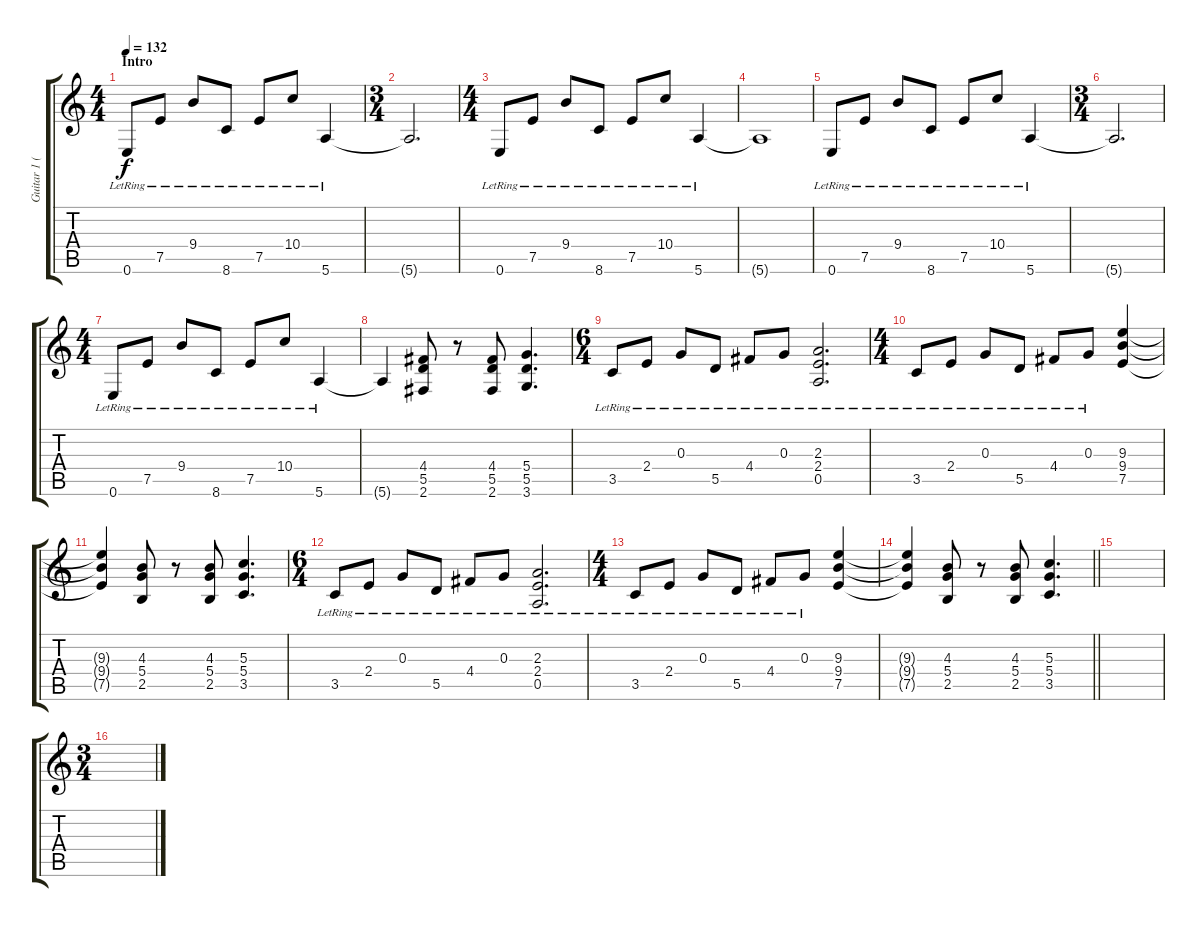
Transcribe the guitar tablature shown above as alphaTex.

\track ("Guitar 1 (clean)" "Guitar 1 (") {instrument electricguitarclean}
\staff {score tabs}
\tuning (E4 B3 G3 D3 A2 E2) {hide}
\ts (4 4)
\section ("" "Intro")
\tempo 132
\clef g2
\ks c
0.6{lr}.8{dy f instrument electricguitarclean} 7.5{lr}.8 9.4{lr}.8 8.6{lr}.8 7.5{lr}.8 10.4{lr}.8 5.6{lr}.4 |
\ts (3 4)
5.6{t}.2{d} |
\ts (4 4)
0.6{lr}.8 7.5{lr}.8 9.4{lr}.8 8.6{lr}.8 7.5{lr}.8 10.4{lr}.8 5.6{lr}.4 |
5.6{t}.1 |
0.6{lr}.8 7.5{lr}.8 9.4{lr}.8 8.6{lr}.8 7.5{lr}.8 10.4{lr}.8 5.6{lr}.4 |
\ts (3 4)
5.6{t}.2{d} |
\ts (4 4)
0.6{lr}.8 7.5{lr}.8 9.4{lr}.8 8.6{lr}.8 7.5{lr}.8 10.4{lr}.8 5.6{lr}.4 |
5.6{t}.4 (4.4 5.5 2.6).8 r.8 (4.4 5.5 2.6).8 (5.4 5.5 3.6).4{d} |
\ts (6 4)
3.5{lr}.8 2.4{lr}.8 0.3{lr}.8 5.5{lr}.8 4.4{lr}.8 0.3{lr}.8 (2.3{lr} 2.4{lr} 0.5{lr}).2{d} |
\ts (4 4)
3.5{lr}.8 2.4{lr}.8 0.3{lr}.8 5.5{lr}.8 4.4{lr}.8 0.3{lr}.8 (9.3 9.4 7.5).4 |
(9.3{t} 9.4{t} 7.5{t}).4 (4.3 5.4 2.5).8 r.8 (4.3 5.4 2.5).8 (5.3 5.4 3.5).4{d} |
\ts (6 4)
3.5{lr}.8 2.4{lr}.8 0.3{lr}.8 5.5{lr}.8 4.4{lr}.8 0.3{lr}.8 (2.3{lr} 2.4{lr} 0.5{lr}).2{d} |
\ts (4 4)
3.5{lr}.8 2.4{lr}.8 0.3{lr}.8 5.5{lr}.8 4.4{lr}.8 0.3{lr}.8 (9.3 9.4 7.5).4 |
\barLineRight lightlight
(9.3{t} 9.4{t} 7.5{t}).4 (4.3 5.4 2.5).8 r.8 (4.3 5.4 2.5).8 (5.3 5.4 3.5).4{d} |
|
\ts (3 4)
